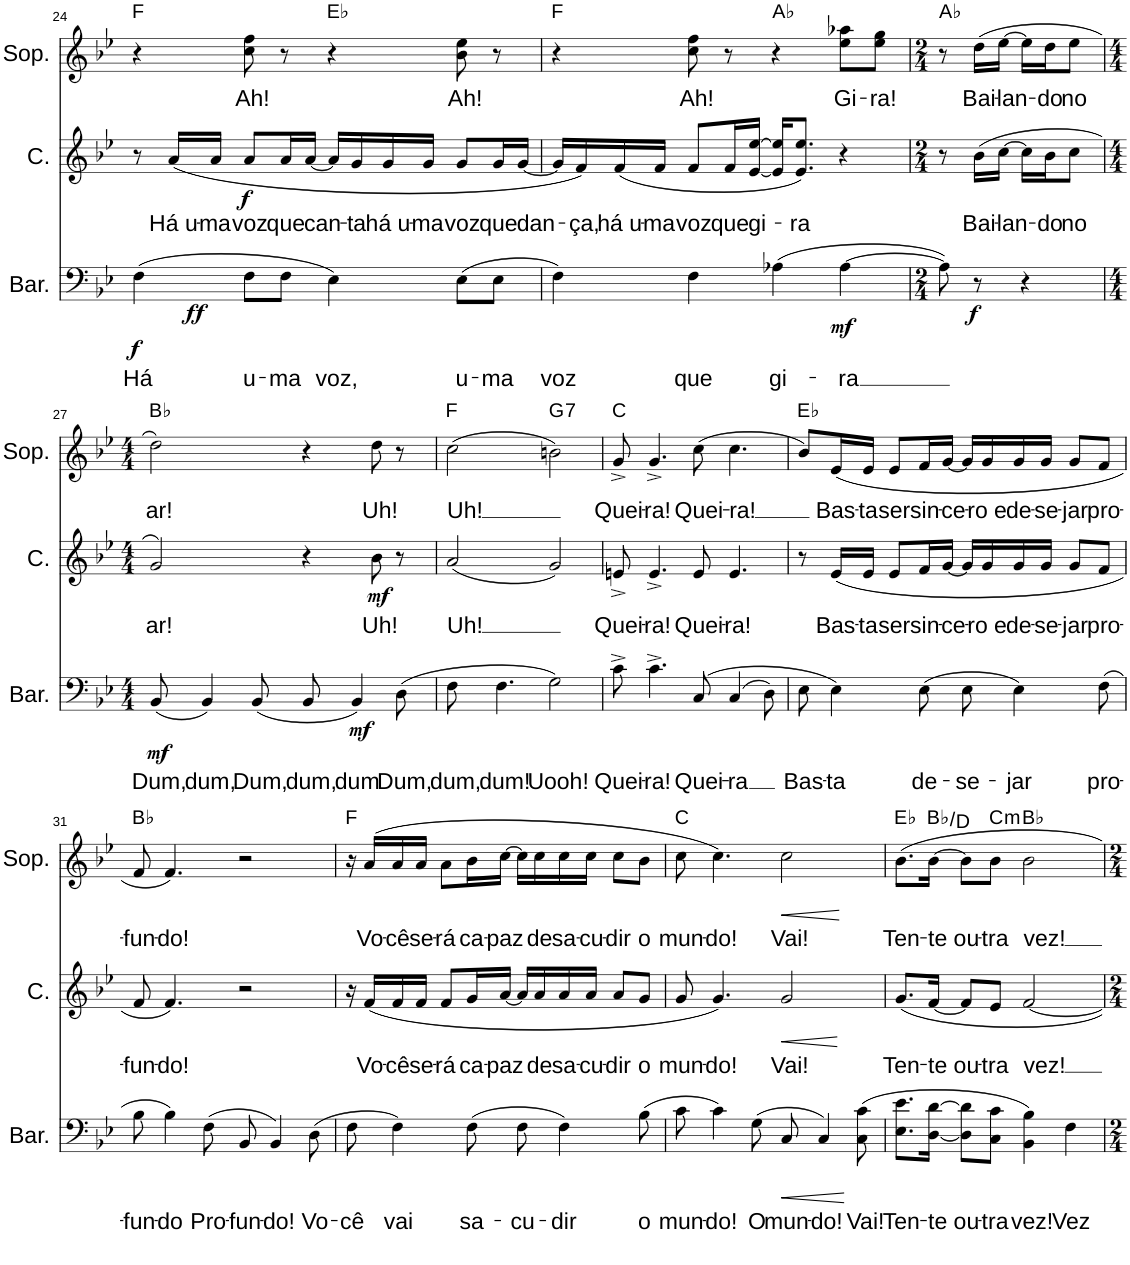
**kern	**text	**dynam	**kern	**text	**dynam	**kern	**text	**dynam	**harte
*part3	*part3	*part3	*part2	*part2	*part2	*part1	*part1	*part1	*part1
*staff3	*staff3	*staff3	*staff2	*staff2	*staff2	*staff1	*staff1	*staff1	*
*I"Barítono	*	*	*I"Contralto	*	*	*I"Soprano	*	*	*
*I'Bar.	*	*	*I'C.	*	*	*I'Sop.	*	*	*
!!LO:PB:g=z
*clefF4	*	*	*clefG2	*	*	*clefG2	*	*	*
*k[b-e-]	*	*	*k[b-e-]	*	*	*k[b-e-]	*	*	*
*M4/4	*	*	*M4/4	*	*	*M4/4	*	*	*
=24	=24	=24	=24	=24	=24	=24	=24	=24	=24
!	!LO:LY:b	!LO:DY:b	!	!	!	!	!	!	!
(4F\	Há	f	8r	.	.	4r	.	.	F:maj
!	!	!	!	!LO:LY:b	!	!	!	!	!
.	.	.	(16a/LL	Há u-	.	.	.	.	.
!	!	!	!	!LO:LY:b	!	!	!	!	!
.	.	.	16a/JJ	-ma	.	.	.	.	.
!	!LO:LY:b	!LO:DY:b	!	!LO:LY:b	!LO:DY:b	!	!LO:LY:b	!	!
8F\L	u-	ff	8a/L	voz	f	8cc\ 8ff\	Ah!	.	.
!	!LO:LY:b	!	!	!LO:LY:b	!	!	!	!	!
8F\J	-ma	.	16a/L	que	.	8r	.	.	.
!	!	!	!	!LO:LY:b	!	!	!	!	!
.	.	.	[16a/JJ	can-	.	.	.	.	.
!	!LO:LY:b	!	!	!	!	!	!	!	!
4E-\)	voz,	.	16a/LL]	.	.	4r	.	.	Eb:maj
!	!	!	!	!LO:LY:b	!	!	!	!	!
.	.	.	16g/	-ta	.	.	.	.	.
!	!	!	!	!LO:LY:b	!	!	!	!	!
.	.	.	16g/	há u-	.	.	.	.	.
!	!	!	!	!LO:LY:b	!	!	!	!	!
.	.	.	16g/JJ	-ma	.	.	.	.	.
!	!LO:LY:b	!	!	!LO:LY:b	!	!	!LO:LY:b	!	!
(8E-\L	u-	.	8g/L	voz	.	8b-\ 8ee-\	Ah!	.	.
!	!LO:LY:b	!	!	!LO:LY:b	!	!	!	!	!
8E-\J	-ma	.	16g/L	que	.	8r	.	.	.
!	!	!	!	!LO:LY:b	!	!	!	!	!
.	.	.	[16g/JJ	dan-	.	.	.	.	.
=25	=25	=25	=25	=25	=25	=25	=25	=25	=25
!	!LO:LY:b	!	!	!	!	!	!	!	!
4F\)	voz	.	16g/LL]	.	.	4r	.	.	F:maj
!	!	!	!	!LO:LY:b	!	!	!	!	!
.	.	.	16f/)	-ça,	.	.	.	.	.
!	!	!	!	!LO:LY:b	!	!	!	!	!
.	.	.	(16f/	há u-	.	.	.	.	.
!	!	!	!	!LO:LY:b	!	!	!	!	!
.	.	.	16f/JJ	-ma	.	.	.	.	.
!	!LO:LY:b	!	!	!LO:LY:b	!	!	!LO:LY:b	!	!
4F\	que	.	8f/L	voz	.	8cc\ 8ff\	Ah!	.	.
!	!	!	!	!LO:LY:b	!	!	!	!	!
.	.	.	16f/L	que	.	8r	.	.	.
!	!	!	!	!LO:LY:b	!	!	!	!	!
.	.	.	[16e-/ [16ee-/JJ	gi-	.	.	.	.	.
!	!LO:LY:b	!	!	!	!	!	!	!	!
(4A-X\	gi-	.	16e-/] 16ee-/]KL	.	.	4r	.	.	Ab:maj
!	!	!	!	!LO:LY:b	!	!	!	!	!
.	.	.	8.e-/ 8.ee-/J)	-ra	.	.	.	.	.
!	!LO:LY:b	!LO:DY:b	!	!	!	!	!LO:LY:b	!	!
[4A-\	-ra	mf	4r	.	.	8ee-\ 8aa-X\L	Gi-	.	.
!	!	!	!	!	!	!	!LO:LY:b	!	!
.	.	.	.	.	.	8ee-\ 8gg\J	-ra!	.	.
=26	=26	=26	=26	=26	=26	=26	=26	=26	=26
*M2/4	*	*	*M2/4	*	*	*M2/4	*	*	*
8A-\])	.	.	8r	.	.	8r	.	.	Ab:maj
!	!	!LO:DY:b	!	!LO:LY:b	!	!	!LO:LY:b	!	!
8r	.	f	(16b-\LL	Bai-	.	(16dd\LL	Bai-	.	.
!	!	!	!	!LO:LY:b	!	!	!LO:LY:b	!	!
.	.	.	[16cc\JJ	-lan-	.	[16ee-\JJ	-lan-	.	.
4r	.	.	16cc\LL]	.	.	16ee-\LL]	.	.	.
!	!	!	!	!LO:LY:b	!	!	!LO:LY:b	!	!
.	.	.	16b-\J	-do	.	16dd\J	-do	.	.
!	!	!	!	!LO:LY:b	!	!	!LO:LY:b	!	!
.	.	.	8cc\J	no	.	8ee-\J	no	.	.
!!LO:LB:g=z
=27	=27	=27	=27	=27	=27	=27	=27	=27	=27
*M4/4	*	*	*M4/4	*	*	*M4/4	*	*	*
!	!LO:LY:b	!LO:DY:b	!	!LO:LY:b	!	!	!LO:LY:b	!	!
(8BB-/	Dum,	mf	2g/)	ar!	.	2dd\)	ar!	.	Bb:maj
!	!LO:LY:b	!	!	!	!	!	!	!	!
4BB-/)	dum,	.	.	.	.	.	.	.	.
!	!LO:LY:b	!	!	!	!	!	!	!	!
(8BB-/	Dum,	.	.	.	.	.	.	.	.
!	!LO:LY:b	!	!	!	!	!	!	!	!
8BB-/	dum,	.	4r	.	.	4r	.	.	.
!	!LO:LY:b	!	!	!	!	!	!	!	!
4BB-/)	dum	.	.	.	.	.	.	.	.
!	!	!	!	!LO:LY:b	!LO:DY:b	!	!LO:LY:b	!	!
.	.	.	8b-\	Uh!	mf	8dd\	Uh!	.	.
!	!LO:LY:b	!LO:DY:b	!	!	!	!	!	!	!
(8D\	Dum,	mf	8r	.	.	8r	.	.	.
=28	=28	=28	=28	=28	=28	=28	=28	=28	=28
!	!LO:LY:b	!	!	!LO:LY:b	!	!	!LO:LY:b	!	!
8F\	dum,	.	(2a/	Uh!	.	(2cc\	Uh!	.	F:maj
!	!LO:LY:b	!	!	!	!	!	!	!	!
4.F\	dum!	.	.	.	.	.	.	.	.
!	!LO:LY:b	!	!	!	!	!	!	!	!LO:H:kt=7
2G\)	Uooh!	.	2g/)	.	.	2bn\)	.	.	G:7
=29	=29	=29	=29	=29	=29	=29	=29	=29	=29
!	!LO:LY:b	!	!	!LO:LY:b	!	!	!LO:LY:b	!	!
8c^\	Quei-	.	8en^/	Quei-	.	8g^/	Quei-	.	C:maj
!	!LO:LY:b	!	!	!LO:LY:b	!	!	!LO:LY:b	!	!
4.c^\	-ra!	.	4.e^/	-ra!	.	4.g^/	-ra!	.	.
!	!LO:LY:b	!	!	!LO:LY:b	!	!	!LO:LY:b	!	!
(8C/	Quei-	.	8e/	Quei-	.	(8cc\	Quei-	.	.
!	!LO:LY:b	!	!	!LO:LY:b	!	!	!LO:LY:b	!	!
(4C/	-ra	.	4.e/	-ra!	.	4.cc\	-ra!	.	.
8D\)	.	.	.	.	.	.	.	.	.
=30	=30	=30	=30	=30	=30	=30	=30	=30	=30
!	!LO:LY:b	!	!	!	!	!	!	!	!
8E-\	Bas-	.	8r	.	.	8b-/L)	.	.	Eb:maj
!	!LO:LY:b	!	!	!LO:LY:b	!	!	!LO:LY:b	!	!
4E-\)	-ta	.	(16e-/LL	Bas-	.	(16e-/L	Bas-	.	.
!	!	!	!	!LO:LY:b	!	!	!LO:LY:b	!	!
.	.	.	16e-/JJ	-ta	.	16e-/JJ	-ta	.	.
!	!	!	!	!LO:LY:b	!	!	!LO:LY:b	!	!
.	.	.	8e-/L	ser	.	8e-/L	ser	.	.
!	!LO:LY:b	!	!	!LO:LY:b	!	!	!LO:LY:b	!	!
(8E-\	de-	.	16f/L	sin-	.	16f/L	sin-	.	.
!	!	!	!	!LO:LY:b	!	!	!LO:LY:b	!	!
.	.	.	[16g/JJ	-ce-	.	[16g/JJ	-ce-	.	.
!	!LO:LY:b	!	!	!	!	!	!	!	!
8E-\	-se-	.	16g/LL]	.	.	16g/LL]	.	.	.
!	!	!	!	!LO:LY:b	!	!	!LO:LY:b	!	!
.	.	.	16g/	-ro e	.	16g/	-ro e	.	.
!	!LO:LY:b	!	!	!LO:LY:b	!	!	!LO:LY:b	!	!
4E-\)	-jar	.	16g/	de-	.	16g/	de-	.	.
!	!	!	!	!LO:LY:b	!	!	!LO:LY:b	!	!
.	.	.	16g/JJ	-se-	.	16g/JJ	-se-	.	.
!	!	!	!	!LO:LY:b	!	!	!LO:LY:b	!	!
.	.	.	8g/L	-jar	.	8g/L	-jar	.	.
!	!LO:LY:b	!	!	!LO:LY:b	!	!	!LO:LY:b	!	!
(8F\	pro-	.	8f/J	pro-	.	8f/J	pro-	.	.
!!LO:LB:g=z
=31	=31	=31	=31	=31	=31	=31	=31	=31	=31
!	!LO:LY:b	!	!	!LO:LY:b	!	!	!LO:LY:b	!	!
8B-\	-fun-	.	8f/	-fun-	.	8f/	-fun-	.	Bb:maj
!	!LO:LY:b	!	!	!LO:LY:b	!	!	!LO:LY:b	!	!
4B-\)	-do	.	4.f/)	-do!	.	4.f/)	-do!	.	.
!	!LO:LY:b	!	!	!	!	!	!	!	!
(8F\	Pro-	.	.	.	.	.	.	.	.
!	!LO:LY:b	!	!	!	!	!	!	!	!
8BB-/	-fun-	.	2r	.	.	2r	.	.	.
!	!LO:LY:b	!	!	!	!	!	!	!	!
4BB-/)	-do!	.	.	.	.	.	.	.	.
!	!LO:LY:b	!	!	!	!	!	!	!	!
(8D\	Vo-	.	.	.	.	.	.	.	.
=32	=32	=32	=32	=32	=32	=32	=32	=32	=32
!	!LO:LY:b	!	!	!	!	!	!	!	!
8F\	-cê	.	16r	.	.	16r	.	.	F:maj
!	!	!	!	!LO:LY:b	!	!	!LO:LY:b	!	!
.	.	.	(16f/LL	Vo-	.	(16a/LL	Vo-	.	.
!	!LO:LY:b	!	!	!LO:LY:b	!	!	!LO:LY:b	!	!
4F\)	vai	.	16f/	-cê	.	16a/	-cê	.	.
!	!	!	!	!LO:LY:b	!	!	!LO:LY:b	!	!
.	.	.	16f/JJ	se-	.	16a/JJ	se-	.	.
!	!	!	!	!LO:LY:b	!	!	!LO:LY:b	!	!
.	.	.	8f/L	-rá	.	8a\L	-rá	.	.
!	!LO:LY:b	!	!	!LO:LY:b	!	!	!LO:LY:b	!	!
(8F\	sa-	.	16g/L	ca-	.	16b-\L	ca-	.	.
!	!	!	!	!LO:LY:b	!	!	!LO:LY:b	!	!
.	.	.	[16a/JJ	-paz	.	[16cc\JJ	-paz	.	.
!	!LO:LY:b	!	!	!	!	!	!	!	!
8F\	-cu-	.	16a/LL]	.	.	16cc\LL]	.	.	.
!	!	!	!	!LO:LY:b	!	!	!LO:LY:b	!	!
.	.	.	16a/	de	.	16cc\	de	.	.
!	!LO:LY:b	!	!	!LO:LY:b	!	!	!LO:LY:b	!	!
4F\)	-dir	.	16a/	sa-	.	16cc\	sa-	.	.
!	!	!	!	!LO:LY:b	!	!	!LO:LY:b	!	!
.	.	.	16a/JJ	-cu-	.	16cc\JJ	-cu-	.	.
!	!	!	!	!LO:LY:b	!	!	!LO:LY:b	!	!
.	.	.	8a/L	-dir	.	8cc\L	-dir	.	.
!	!LO:LY:b	!	!	!LO:LY:b	!	!	!LO:LY:b	!	!
(8B-\	o	.	8g/J	o	.	8b-\J	o	.	.
=33	=33	=33	=33	=33	=33	=33	=33	=33	=33
!	!LO:LY:b	!	!	!LO:LY:b	!	!	!LO:LY:b	!	!
8c\	mun-	.	8g/	mun-	.	8cc\	mun-	.	C:maj
!	!LO:LY:b	!	!	!LO:LY:b	!	!	!LO:LY:b	!	!
4c\)	-do!	.	4.g/)	-do!	.	4.cc\)	-do!	.	.
!	!LO:LY:b	!	!	!	!	!	!	!	!
(8G\	O	.	.	.	.	.	.	.	.
!	!LO:LY:b	!LO:HP:b	!	!LO:LY:b	!LO:HP:b	!	!LO:LY:b	!LO:HP:b	!
8C/	mun-	<	2g/	Vai!	<	2cc\	Vai!	<	.
!	!LO:LY:b	!	!	!	!	!	!	!	!
4C/)	-do!	.	.	.	.	.	.	.	.
!	!LO:LY:b	!	!	!	!	!	!	!	!
(8C\ 8c\	Vai!	.	.	.	.	.	.	.	.
.	.	[	.	.	[	.	.	[	.
=34	=34	=34	=34	=34	=34	=34	=34	=34	=34
!	!LO:LY:b	!	!	!LO:LY:b	!	!	!LO:LY:b	!	!
8.E-\ 8.e-\L	Ten-	.	8.g/L	Ten-	.	8.b-\L	Ten-	.	Eb:maj
!	!LO:LY:b	!	!	!LO:LY:b	!	!	!LO:LY:b	!	!
[16D\ [16d\Jk	-te ou-	.	[16f/Jk	-te ou-	.	[16b-\Jk	-te ou-	.	Bb:maj/3
8D\] 8d\]L	.	.	8f/L]	.	.	8b-\L]	.	.	.
!	!LO:LY:b	!	!	!LO:LY:b	!	!	!LO:LY:b	!	!LO:H:kt=m
8C\ 8c\J	-tra	.	8e-/J	-tra	.	8b-\J	-tra	.	C:min
!	!LO:LY:b	!	!	!LO:LY:b	!	!	!LO:LY:b	!	!
4BB-\ 4B-\)	vez!	.	[2f/	vez!	.	2b-\	vez!	.	Bb:maj
!	!LO:LY:b	!	!	!	!	!	!	!	!
4F\	Vez	.	.	.	.	.	.	.	.
=	=	=	=	=	=	=	=	=	=
*-	*-	*-	*-	*-	*-	*-	*-	*-	*-
